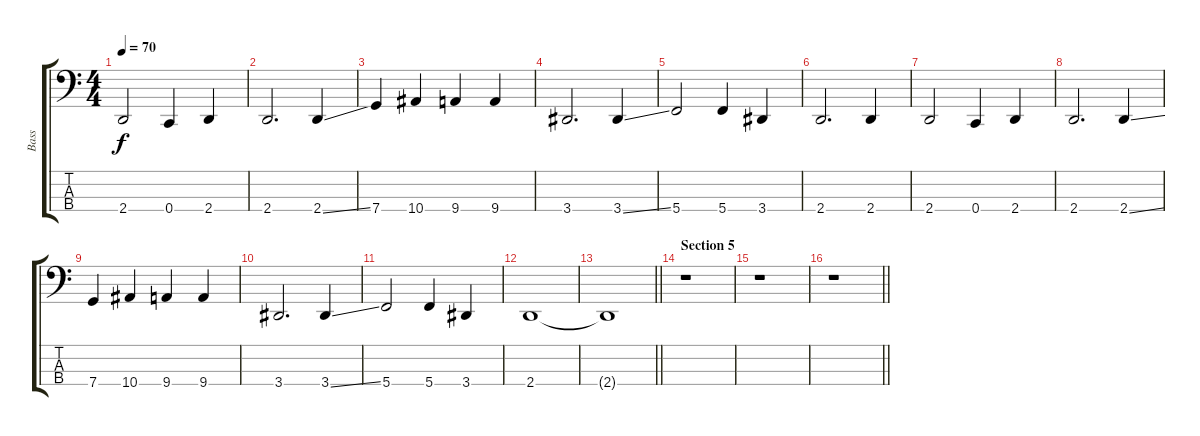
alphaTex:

\track ("Bass" "Bass") {instrument electricbasspick}
\staff {score tabs}
\tuning (Eb2 Bb1 F1 C1) {hide}
\ts (4 4)
\tempo 70
\clef f4
\ks c
2.4.2{dy f} 0.4.4 2.4.4 |
2.4.2{d} 2.4{ss}.4 |
7.4.4 10.4.4 9.4.4 9.4.4 |
3.4.2{d} 3.4{ss}.4 |
5.4.2 5.4.4 3.4.4 |
2.4.2{d} 2.4.4 |
2.4.2 0.4.4 2.4.4 |
2.4.2{d} 2.4{ss}.4 |
7.4.4 10.4.4 9.4.4 9.4.4 |
3.4.2{d} 3.4{ss}.4 |
5.4.2 5.4.4 3.4.4 |
2.4.1 |
\barLineRight lightlight
2.4{t}.1 |
\section ("" "Section 5")
r.1 |
r.1 |
\barLineRight lightlight
r.1
